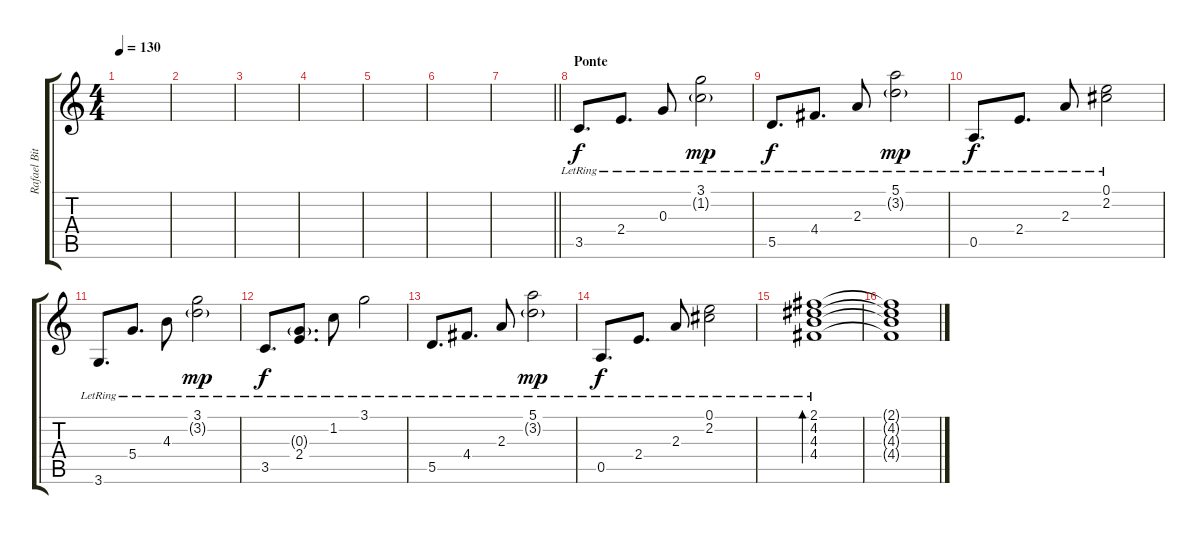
\track ("Rafael Bittencourt" "Rafael Bit") {instrument distortionguitar}
\staff {score tabs}
\tuning (E4 B3 G3 D3 A2 E2) {hide}
\ts (4 4)
\tempo 130
\clef g2
\ks c
|
|
|
|
|
|
\barLineRight lightlight
|
\section ("" "Ponte")
3.5{lr}.8{d instrument electricguitarjazz} 2.4{lr}.8{d} 0.3{lr}.8 (3.1{lr} 1.2{g lr}).2{dy mp} |
5.5{lr}.8{d dy f} 4.4{lr}.8{d} 2.3{lr}.8 (5.1{lr} 3.2{g lr}).2{dy mp} |
0.5{lr}.8{d dy f} 2.4{lr}.8{d} 2.3{lr}.8 (0.1{lr} 2.2{lr}).2 |
3.6{lr}.8{d} 5.4{lr}.8{d} 4.3{lr}.8 (3.1{lr} 3.2{g lr}).2{dy mp} |
3.5{lr}.8{d dy f instrument electricguitarjazz} (0.3{g lr} 2.4{lr}).8{d} 1.2{lr}.8 3.1{lr}.2 |
5.5{lr}.8{d} 4.4{lr}.8{d} 2.3{lr}.8 (5.1{lr} 3.2{g lr}).2{dy mp} |
0.5{lr}.8{d dy f} 2.4{lr}.8{d} 2.3{lr}.8 (0.1{lr} 2.2{lr}).2 |
(2.1{lr} 4.2 4.3 4.4).1{bd 240} |
(2.1{t} 4.2{t} 4.3{t} 4.4{t}).1
